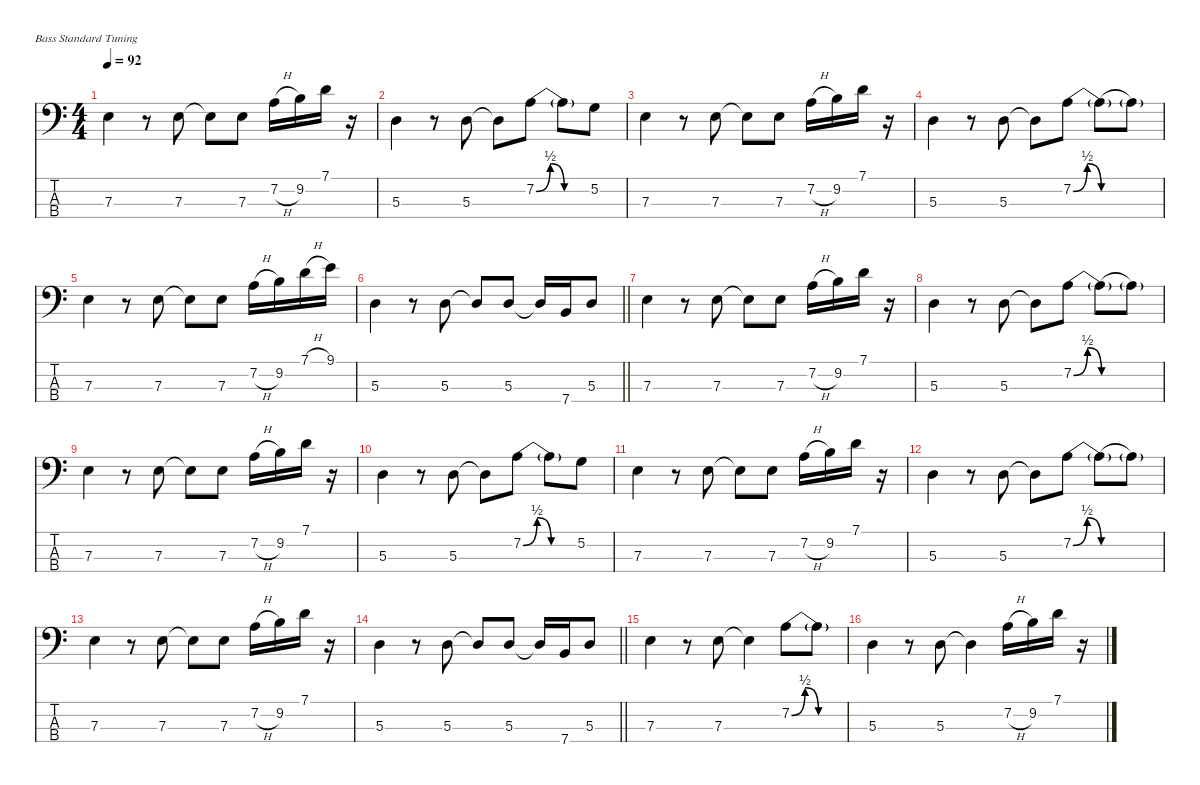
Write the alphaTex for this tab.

\defaultSystemsLayout 4
\hideDynamics
\bracketExtendMode nobrackets
\singleTrackTrackNamePolicy hidden
\multiTrackTrackNamePolicy hidden
\firstSystemTrackNameMode fullname
\firstSystemTrackNameOrientation horizontal
\otherSystemsTrackNameOrientation horizontal
\track ("Geezer Butler" "el.bs.") {defaultSystemsLayout 8 instrument electricbassfinger}
\staff {score tabs}
\tuning (G2 D2 A1 E1)
\ts (4 4)
\tempo 92
\clef f4
\ks c
7.3.4{dy f beam Down} r.8{beam Down} 7.3.8{beam Down} 7.3{t}.8{beam Down} 7.3.8{beam Down} 7.2{h}.16{beam Down} 9.2.16{beam Down} 7.1.16{beam Down} r.16{beam Down} |
5.3.4{beam Down} r.8{beam Down} 5.3.8{beam Down} 5.3{t}.8{beam Down} 7.2{be (bendrelease 0 0 30 2 30 2 60 0)}.8{beam Down} 7.2{be (hold 0 0 60 0) t}.8{beam Down} 5.2.8{beam Down} |
7.3.4{beam Down} r.8{beam Down} 7.3.8{beam Down} 7.3{t}.8{beam Down} 7.3.8{beam Down} 7.2{h}.16{beam Down} 9.2.16{beam Down} 7.1.16{beam Down} r.16{beam Down} |
5.3.4{beam Down} r.8{beam Down} 5.3.8{beam Down} 5.3{t}.8{beam Down} 7.2{be (bendrelease 0 0 30 2 30 2 60 0)}.8{beam Down} 7.2{be (hold 0 0 60 0) t}.8{beam Down} 7.2{be (hold 0 0 60 0) t}.8{beam Down} |
7.3.4{beam Down} r.8{beam Down} 7.3.8{beam Down} 7.3{t}.8{beam Down} 7.3.8{beam Down} 7.2{h}.16{beam Down} 9.2.16{beam Down} 7.1{h}.16{beam Down} 9.1.16{beam Down} |
\barLineRight lightlight
5.3.4{beam Down} r.8{beam Down} 5.3.8{beam Down} 5.3{t}.8{beam Up} 5.3.8{beam Up} 5.3{t}.16{beam Up} 7.4.16{beam Up} 5.3.8{beam Up} |
7.3.4{beam Down} r.8{beam Down} 7.3.8{beam Down} 7.3{t}.8{beam Down} 7.3.8{beam Down} 7.2{h}.16{beam Down} 9.2.16{beam Down} 7.1.16{beam Down} r.16{beam Down} |
5.3.4{beam Down} r.8{beam Down} 5.3.8{beam Down} 5.3{t}.8{beam Down} 7.2{be (bendrelease 0 0 30 2 30 2 60 0)}.8{beam Down} 7.2{be (hold 0 0 60 0) t}.8{beam Down} 7.2{be (hold 0 0 60 0) t}.8{beam Down} |
7.3.4{beam Down} r.8{beam Down} 7.3.8{beam Down} 7.3{t}.8{beam Down} 7.3.8{beam Down} 7.2{h}.16{beam Down} 9.2.16{beam Down} 7.1.16{beam Down} r.16{beam Down} |
5.3.4{beam Down} r.8{beam Down} 5.3.8{beam Down} 5.3{t}.8{beam Down} 7.2{be (bendrelease 0 0 30 2 30 2 60 0)}.8{beam Down} 7.2{be (hold 0 0 60 0) t}.8{beam Down} 5.2.8{beam Down} |
7.3.4{beam Down} r.8{beam Down} 7.3.8{beam Down} 7.3{t}.8{beam Down} 7.3.8{beam Down} 7.2{h}.16{beam Down} 9.2.16{beam Down} 7.1.16{beam Down} r.16{beam Down} |
5.3.4{beam Down} r.8{beam Down} 5.3.8{beam Down} 5.3{t}.8{beam Down} 7.2{be (bendrelease 0 0 30 2 30 2 60 0)}.8{beam Down} 7.2{be (hold 0 0 60 0) t}.8{beam Down} 7.2{be (hold 0 0 60 0) t}.8{beam Down} |
7.3.4{beam Down} r.8{beam Down} 7.3.8{beam Down} 7.3{t}.8{beam Down} 7.3.8{beam Down} 7.2{h}.16{beam Down} 9.2.16{beam Down} 7.1.16{beam Down} r.16{beam Down} |
\barLineRight lightlight
5.3.4{beam Down} r.8{beam Down} 5.3.8{beam Down} 5.3{t}.8{beam Up} 5.3.8{beam Up} 5.3{t}.16{beam Up} 7.4.16{beam Up} 5.3.8{beam Up} |
7.3.4{beam Down} r.8{beam Down} 7.3.8{beam Down} 7.3{t}.4{beam Down} 7.2{be (bendrelease 0 0 30 2 30 2 60 0)}.8{beam Down} 7.2{be (hold 0 0 60 0) t}.8{beam Down} |
5.3.4{beam Down} r.8{beam Down} 5.3.8{beam Down} 5.3{t}.4{beam Down} 7.2{h}.16{beam Down} 9.2.16{beam Down} 7.1.16{beam Down} r.16{beam Down}
